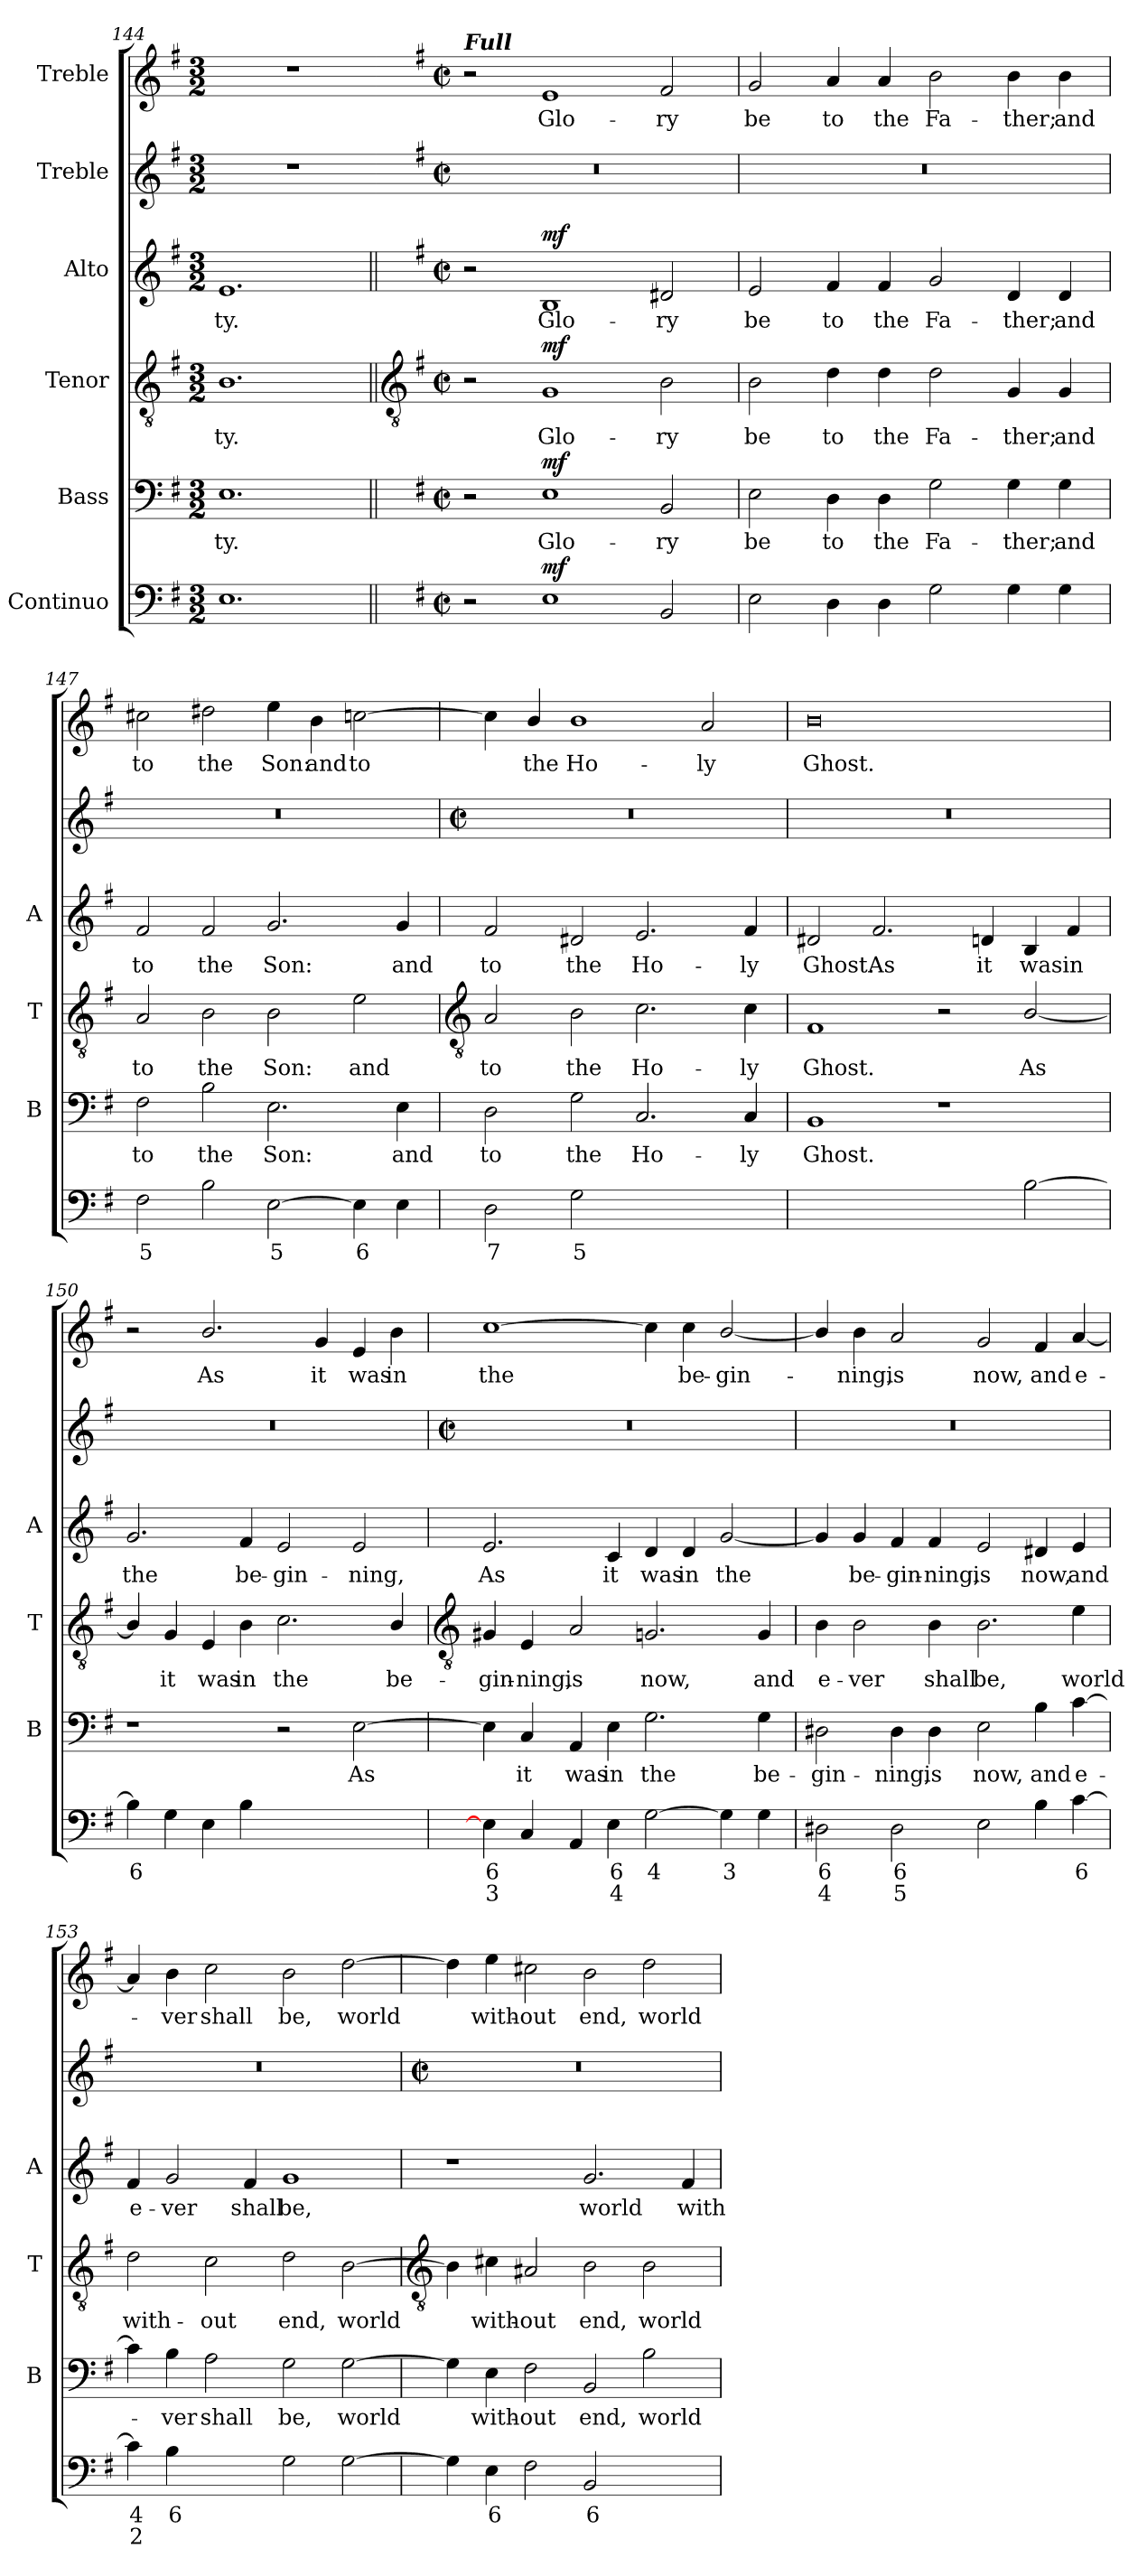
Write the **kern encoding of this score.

**kern	**text	**text	**dynam	**kern	**text	**dynam	**kern	**text	**dynam	**kern	**text	**dynam	**kern	**kern	**text
*part6	*part6	*part6	*part6	*part5	*part5	*part5	*part4	*part4	*part4	*part3	*part3	*part3	*part2	*part1	*part1
*staff6	*staff6	*staff6	*staff6	*staff5	*staff5	*staff5	*staff4	*staff4	*staff4	*staff3	*staff3	*staff3	*staff2	*staff1	*staff1
*I"Continuo	*	*	*	*I"Bass	*	*	*I"Tenor	*	*	*I"Alto	*	*	*I"Treble	*I"Treble	*
*	*	*	*	*I'B	*	*	*I'T	*	*	*I'A	*	*	*	*	*
*clefF4	*	*	*	*clefF4	*	*	*clefGv2	*	*	*clefG2	*	*	*clefG2	*clefG2	*
*k[f#]	*	*	*	*k[f#]	*	*	*k[f#]	*	*	*k[f#]	*	*	*k[f#]	*k[f#]	*
*G:	*	*	*	*G:	*	*	*G:	*	*	*G:	*	*	*G:	*G:	*
*M3/2	*	*	*	*M3/2	*	*	*M3/2	*	*	*M3/2	*	*	*M3/2	*M3/2	*
=144	=144	=144	=144	=144	=144	=144	=144	=144	=144	=144	=144	=144	=144	=144	=144
!	!	!	!	!	!LO:LY:b	!	!	!LO:LY:b	!	!	!LO:LY:b	!	!	!	!
1.E	.	.	.	1.E	-ty.	.	1.B	-ty.	.	1.e	-ty.	.	1.r	1.r	.
!!LO:LB:g=z
=145||	=145	=145	=145	=145||	=145	=145	=145||	=145	=145	=145||	=145	=145	=145	=145	=145
*	*	*	*	*	*	*	*clefGv2	*	*	*	*	*	*	*	*
*	*	*	*	*	*	*	*	*	*	*	*	*	*	*k[f#]	*
*	*	*	*	*	*	*	*	*	*	*	*	*	*	*G:	*
*M4/2	*	*	*	*M4/2	*	*	*M4/2	*	*	*M4/2	*	*	*M4/2	*M4/2	*
*met(c|)	*	*	*	*met(c|)	*	*	*met(c|)	*	*	*met(c|)	*	*	*met(c|)	*met(c|)	*
!	!	!	!	!	!	!	!	!	!	!	!	!	!	!LO:TX:a:Bi:t=Full	!
2r	.	.	.	2r	.	.	2r	.	.	2r	.	.	0r	2r	.
!	!	!	!LO:DY:b	!	!LO:LY:b	!LO:DY:b	!	!LO:LY:b	!LO:DY:b	!	!LO:LY:b	!LO:DY:b	!	!	!LO:LY:b
1E	.	.	mf	1E	Glo-	mf	1G	Glo-	mf	1B	Glo-	mf	.	1e	Glo-
!	!	!	!	!	!LO:LY:b	!	!	!LO:LY:b	!	!	!LO:LY:b	!	!	!	!LO:LY:b
2BB	.	.	.	2BB	-ry	.	2B	-ry	.	2d#X	-ry	.	.	2f#	-ry
=146	=146	=146	=146	=146	=146	=146	=146	=146	=146	=146	=146	=146	=146	=146	=146
!	!	!	!	!	!LO:LY:b	!	!	!LO:LY:b	!	!	!LO:LY:b	!	!	!	!LO:LY:b
2E	.	.	.	2E	be	.	2B	be	.	2e	be	.	0r	2g	be
!	!	!	!	!	!LO:LY:b	!	!	!LO:LY:b	!	!	!LO:LY:b	!	!	!	!LO:LY:b
4D	.	.	.	4D	to	.	4d	to	.	4f#	to	.	.	4a	to
!	!	!	!	!	!LO:LY:b	!	!	!LO:LY:b	!	!	!LO:LY:b	!	!	!	!LO:LY:b
4D	.	.	.	4D	the	.	4d	the	.	4f#	the	.	.	4a	the
!	!	!	!	!	!LO:LY:b	!	!	!LO:LY:b	!	!	!LO:LY:b	!	!	!	!LO:LY:b
2G	.	.	.	2G	Fa-	.	2d	Fa-	.	2g	Fa-	.	.	2b	Fa-
!	!	!	!	!	!LO:LY:b	!	!	!LO:LY:b	!	!	!LO:LY:b	!	!	!	!LO:LY:b
4G	.	.	.	4G	-ther;	.	4G	-ther;	.	4d	-ther;	.	.	4b	-ther;
!	!	!	!	!	!LO:LY:b	!	!	!LO:LY:b	!	!	!LO:LY:b	!	!	!	!LO:LY:b
4G	.	.	.	4G	and	.	4G	and	.	4d	and	.	.	4b	and
=147	=147	=147	=147	=147	=147	=147	=147	=147	=147	=147	=147	=147	=147	=147	=147
!	!LO:LY:b	!	!	!	!LO:LY:b	!	!	!LO:LY:b	!	!	!LO:LY:b	!	!	!	!LO:LY:b
2F#	5	.	.	2F#	to	.	2A	to	.	2f#	to	.	0r	2cc#X	to
!	!	!	!	!	!LO:LY:b	!	!	!LO:LY:b	!	!	!LO:LY:b	!	!	!	!LO:LY:b
2B	.	.	.	2B	the	.	2B	the	.	2f#	the	.	.	2dd#X	the
!	!LO:LY:b	!	!	!	!LO:LY:b	!	!	!LO:LY:b	!	!	!LO:LY:b	!	!	!	!LO:LY:b
[2E	5	.	.	2.E	Son:	.	2B	Son:	.	2.g	Son:	.	.	4ee	Son:
!	!	!	!	!	!	!	!	!	!	!	!	!	!	!	!LO:LY:b
.	.	.	.	.	.	.	.	.	.	.	.	.	.	4b	and
!	!LO:LY:b	!	!	!	!	!	!	!LO:LY:b	!	!	!	!	!	!	!LO:LY:b
4E]	6	.	.	.	.	.	2e	and	.	.	.	.	.	[2ccn	to
!	!	!	!	!	!LO:LY:b	!	!	!	!	!	!LO:LY:b	!	!	!	!
4E	.	.	.	4E	and	.	.	.	.	4g	and	.	.	.	.
!!LO:LB:g=z
=148	=148	=148	=148	=148	=148	=148	=148	=148	=148	=148	=148	=148	=148	=148	=148
*	*	*	*	*	*	*	*clefGv2	*	*	*	*	*	*	*	*
*	*	*	*	*	*	*	*	*	*	*	*	*	*M4/2	*	*
*	*	*	*	*	*	*	*	*	*	*	*	*	*met(c|)	*	*
!	!LO:LY:b	!	!	!	!LO:LY:b	!	!	!LO:LY:b	!	!	!LO:LY:b	!	!	!	!
2D	7	.	.	2D	to	.	2A	to	.	2f#	to	.	0r	4cc]	.
!	!	!	!	!	!	!	!	!	!	!	!	!	!	!	!LO:LY:b
.	.	.	.	.	.	.	.	.	.	.	.	.	.	4b/	the
!	!LO:LY:b	!	!	!	!LO:LY:b	!	!	!LO:LY:b	!	!	!LO:LY:b	!	!	!	!LO:LY:b
2G	5	.	.	2G	the	.	2B	the	.	2d#X	the	.	.	1b	Ho-
!	!LO:LY:b	!	!	!	!LO:LY:b	!	!	!LO:LY:b	!	!	!LO:LY:b	!	!	!	!
[2Cyy	7	.	.	2.C	Ho-	.	2.c	Ho-	.	2.e	Ho-	.	.	.	.
!	!LO:LY:b	!	!	!	!	!	!	!	!	!	!	!	!	!	!LO:LY:b
2Cyy]	6	.	.	.	.	.	.	.	.	.	.	.	.	2a	-ly
!	!	!	!	!	!LO:LY:b	!	!	!LO:LY:b	!	!	!LO:LY:b	!	!	!	!
.	.	.	.	4C	-ly	.	4c	-ly	.	4f#	-ly	.	.	.	.
=149	=149	=149	=149	=149	=149	=149	=149	=149	=149	=149	=149	=149	=149	=149	=149
!	!	!	!	!	!LO:LY:b	!	!	!LO:LY:b	!	!	!LO:LY:b	!	!	!	!LO:LY:b
[1BByy	.	.	.	1BB	Ghost.	.	1F#	Ghost.	.	2d#X	Ghost.	.	0r	0b	Ghost.
!	!	!	!	!	!	!	!	!	!	!	!LO:LY:b	!	!	!	!
.	.	.	.	.	.	.	.	.	.	2.f#	As	.	.	.	.
2BByy]	.	.	.	1r	.	.	2r	.	.	.	.	.	.	.	.
!	!	!	!	!	!	!	!	!	!	!	!LO:LY:b	!	!	!	!
.	.	.	.	.	.	.	.	.	.	4dn	it	.	.	.	.
!	!	!	!	!	!	!	!	!LO:LY:b	!	!	!LO:LY:b	!	!	!	!
[2B	.	.	.	.	.	.	[2B/	As	.	4B	was	.	.	.	.
!	!	!	!	!	!	!	!	!	!	!	!LO:LY:b	!	!	!	!
.	.	.	.	.	.	.	.	.	.	4f#	in	.	.	.	.
=150	=150	=150	=150	=150	=150	=150	=150	=150	=150	=150	=150	=150	=150	=150	=150
!	!LO:LY:b	!	!	!	!	!	!	!	!	!	!LO:LY:b	!	!	!	!
4B]	6	.	.	1r	.	.	4B/]	.	.	2.g	the	.	0r	2r	.
!	!	!	!	!	!	!	!	!LO:LY:b	!	!	!	!	!	!	!
4G	.	.	.	.	.	.	4G	it	.	.	.	.	.	.	.
!	!	!	!	!	!	!	!	!LO:LY:b	!	!	!	!	!	!	!LO:LY:b
4E	.	.	.	.	.	.	4E	was	.	.	.	.	.	2.b/	As
!	!	!	!	!	!	!	!	!LO:LY:b	!	!	!LO:LY:b	!	!	!	!
4B	.	.	.	.	.	.	4B	in	.	4f#	be-	.	.	.	.
!	!LO:LY:b	!	!	!	!	!	!	!LO:LY:b	!	!	!LO:LY:b	!	!	!	!
[4cyy	7	.	.	2r	.	.	2.c	the	.	2e	-gin-	.	.	.	.
!	!LO:LY:b	!	!	!	!	!	!	!	!	!	!	!	!	!	!LO:LY:b
4cyy]	5	.	.	.	.	.	.	.	.	.	.	.	.	4g	it
!	!LO:LY:b	!	!	!	!LO:LY:b	!	!	!	!	!	!LO:LY:b	!	!	!	!LO:LY:b
[4Eyy	6	.	.	[2E	As	.	.	.	.	2e	-ning,	.	.	4e	was
!	!LO:LY:b	!	!	!	!	!	!	!LO:LY:b	!	!	!	!	!	!	!LO:LY:b
4Eyy_	5	.	.	.	.	.	4B/	be-	.	.	.	.	.	4b	in
!!LO:LB:g=z
=151	=151	=151	=151	=151	=151	=151	=151	=151	=151	=151	=151	=151	=151	=151	=151
*	*	*	*	*	*	*	*clefGv2	*	*	*	*	*	*	*	*
*	*	*	*	*	*	*	*	*	*	*	*	*	*M4/2	*	*
*	*	*	*	*	*	*	*	*	*	*	*	*	*met(c|)	*	*
!	!LO:LY:b	!LO:LY:b	!	!	!	!	!	!LO:LY:b	!	!	!LO:LY:b	!	!	!	!LO:LY:b
4E]	6	3	.	4E]	.	.	4G#X	-gin-	.	2.e	As	.	0r	[1cc	the
!	!	!	!	!	!LO:LY:b	!	!	!LO:LY:b	!	!	!	!	!	!	!
4C	.	.	.	4C	it	.	4E	-ning,	.	.	.	.	.	.	.
!	!	!	!	!	!LO:LY:b	!	!	!LO:LY:b	!	!	!	!	!	!	!
4AA	.	.	.	4AA	was	.	2A	is	.	.	.	.	.	.	.
!	!LO:LY:b	!LO:LY:b	!	!	!LO:LY:b	!	!	!	!	!	!LO:LY:b	!	!	!	!
4E	6	4	.	4E	in	.	.	.	.	4c	it	.	.	.	.
!	!LO:LY:b	!	!	!	!LO:LY:b	!	!	!LO:LY:b	!	!	!LO:LY:b	!	!	!	!
[2G	4	.	.	2.G	the	.	2.Gn	now,	.	4d	was	.	.	4cc]	.
!	!	!	!	!	!	!	!	!	!	!	!LO:LY:b	!	!	!	!LO:LY:b
.	.	.	.	.	.	.	.	.	.	4d	in	.	.	4cc	be-
!	!LO:LY:b	!	!	!	!	!	!	!	!	!	!LO:LY:b	!	!	!	!LO:LY:b
4G]	3	.	.	.	.	.	.	.	.	[2g	the	.	.	[2b/	-gin-
!	!	!	!	!	!LO:LY:b	!	!	!LO:LY:b	!	!	!	!	!	!	!
4G	.	.	.	4G	be-	.	4G	and	.	.	.	.	.	.	.
=152	=152	=152	=152	=152	=152	=152	=152	=152	=152	=152	=152	=152	=152	=152	=152
!	!LO:LY:b	!LO:LY:b	!	!	!LO:LY:b	!	!	!LO:LY:b	!	!	!	!	!	!	!
2D#X	6	4	.	2D#X	-gin-	.	4B	e-	.	4g]	.	.	0r	4b/]	.
!	!	!	!	!	!	!	!	!LO:LY:b	!	!	!LO:LY:b	!	!	!	!LO:LY:b
.	.	.	.	.	.	.	2B	-ver	.	4g	be-	.	.	4b	ning,
!	!LO:LY:b	!LO:LY:b	!	!	!LO:LY:b	!	!	!	!	!	!LO:LY:b	!	!	!	!LO:LY:b
2D#	6	5	.	4D#	-ning,	.	.	.	.	4f#	-gin-	.	.	2a	is
!	!	!	!	!	!LO:LY:b	!	!	!LO:LY:b	!	!	!LO:LY:b	!	!	!	!
.	.	.	.	4D#	is	.	4B	shall	.	4f#	-ning,	.	.	.	.
!	!	!	!	!	!LO:LY:b	!	!	!LO:LY:b	!	!	!LO:LY:b	!	!	!	!LO:LY:b
2E	.	.	.	2E	now,	.	2.B	be,	.	2e	is	.	.	2g	now,
!	!	!	!	!	!LO:LY:b	!	!	!	!	!	!LO:LY:b	!	!	!	!LO:LY:b
4B	.	.	.	4B	and	.	.	.	.	4d#X	now,	.	.	4f#	and
!	!LO:LY:b	!	!	!	!LO:LY:b	!	!	!LO:LY:b	!	!	!LO:LY:b	!	!	!	!LO:LY:b
[4c	6	.	.	[4c	e-	.	4e	world	.	4e	and	.	.	[4a	e-
=153	=153	=153	=153	=153	=153	=153	=153	=153	=153	=153	=153	=153	=153	=153	=153
!	!LO:LY:b	!LO:LY:b	!	!	!	!	!	!LO:LY:b	!	!	!LO:LY:b	!	!	!	!
4c]	4	2	.	4c]	.	.	2d	with-	.	4f#	e-	.	0r	4a]	.
!	!LO:LY:b	!	!	!	!LO:LY:b	!	!	!	!	!	!LO:LY:b	!	!	!	!LO:LY:b
4B	6	.	.	4B	ver	.	.	.	.	2g	-ver	.	.	4b	ver
!	!LO:LY:b	!	!	!	!LO:LY:b	!	!	!LO:LY:b	!	!	!	!	!	!	!LO:LY:b
[4Ayy	7	.	.	2A	shall	.	2c	-out	.	.	.	.	.	2cc	shall
!	!LO:LY:b	!	!	!	!	!	!	!	!	!	!LO:LY:b	!	!	!	!
4Ayy]	6	.	.	.	.	.	.	.	.	4f#	shall	.	.	.	.
!	!	!	!	!	!LO:LY:b	!	!	!LO:LY:b	!	!	!LO:LY:b	!	!	!	!LO:LY:b
2G	.	.	.	2G	be,	.	2d	end,	.	1g	be,	.	.	2b	be,
!	!	!	!	!	!LO:LY:b	!	!	!LO:LY:b	!	!	!	!	!	!	!LO:LY:b
[2G	.	.	.	[2G	world	.	[2B	world	.	.	.	.	.	[2dd	world
!!LO:LB:g=z
=154	=154	=154	=154	=154	=154	=154	=154	=154	=154	=154	=154	=154	=154	=154	=154
*	*	*	*	*	*	*	*clefGv2	*	*	*	*	*	*	*	*
*	*	*	*	*	*	*	*	*	*	*	*	*	*M4/2	*	*
*	*	*	*	*	*	*	*	*	*	*	*	*	*met(c|)	*	*
4G]	.	.	.	4G]	.	.	4B]	.	.	1r	.	.	0r	4dd]	.
!	!LO:LY:b	!	!	!	!LO:LY:b	!	!	!LO:LY:b	!	!	!	!	!	!	!LO:LY:b
4E	6	.	.	4E	with-	.	4c#X	with-	.	.	.	.	.	4ee	with-
!	!	!	!	!	!LO:LY:b	!	!	!LO:LY:b	!	!	!	!	!	!	!LO:LY:b
2F#	.	.	.	2F#	-out	.	2A#X	-out	.	.	.	.	.	2cc#X	-out
!	!LO:LY:b	!	!	!	!LO:LY:b	!	!	!LO:LY:b	!	!	!LO:LY:b	!	!	!	!LO:LY:b
2BB	6	.	.	2BB	end,	.	2B	end,	.	2.g	world	.	.	2b	end,
!	!LO:LY:b	!	!	!	!LO:LY:b	!	!	!LO:LY:b	!	!	!	!	!	!	!LO:LY:b
[4Byy	6	.	.	2B	world	.	2B	world	.	.	.	.	.	2dd	world
!	!LO:LY:b	!	!	!	!	!	!	!	!	!	!LO:LY:b	!	!	!	!
4Byy]	5	.	.	.	.	.	.	.	.	4f#	with-	.	.	.	.
=	=	=	=	=	=	=	=	=	=	=	=	=	=	=	=
*-	*-	*-	*-	*-	*-	*-	*-	*-	*-	*-	*-	*-	*-	*-	*-
